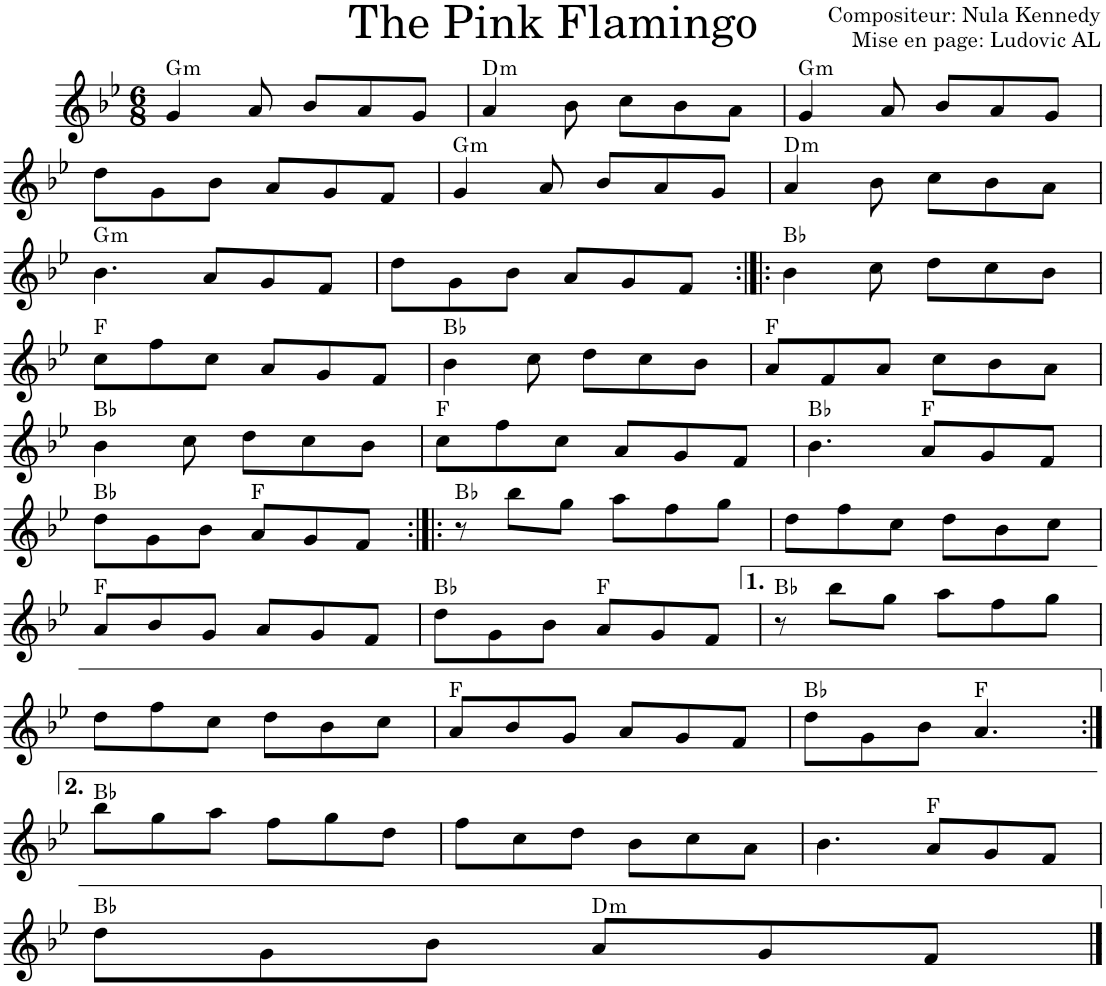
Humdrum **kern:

**kern	**harte
*part1	*part1
*staff1	*
*I"Voice	*
*I'V	*
*clefG2	*
*k[b-e-]	*
*M6/8	*
=1	=1
!	!LO:H:kt=m
4g/	G:min
8a/	.
8b-/L	.
8a/	.
8g/J	.
=2	=2
!	!LO:H:kt=m
4a/	D:min
8b-\	.
8cc\L	.
8b-\	.
8a\J	.
=3	=3
!	!LO:H:kt=m
4g/	G:min
8a/	.
8b-/L	.
8a/	.
8g/J	.
!!LO:LB:g=z
=4	=4
8dd\L	.
8g\	.
8b-\J	.
8a/L	.
8g/	.
8f/J	.
=5	=5
!	!LO:H:kt=m
4g/	G:min
8a/	.
8b-/L	.
8a/	.
8g/J	.
=6	=6
!	!LO:H:kt=m
4a/	D:min
8b-\	.
8cc\L	.
8b-\	.
8a\J	.
!!LO:LB:g=z
=7	=7
!	!LO:H:kt=m
4.b-\	G:min
8a/L	.
8g/	.
8f/J	.
=8	=8
8dd\L	.
8g\	.
8b-\J	.
8a/L	.
8g/	.
8f/J	.
=9:|!|:	=9:|!|:
4b-\	Bb:maj
8cc\	.
8dd\L	.
8cc\	.
8b-\J	.
!!LO:LB:g=z
=10	=10
8cc\L	F:maj
8ff\	.
8cc\J	.
8a/L	.
8g/	.
8f/J	.
=11	=11
4b-\	Bb:maj
8cc\	.
8dd\L	.
8cc\	.
8b-\J	.
=12	=12
8a/L	F:maj
8f/	.
8a/J	.
8cc\L	.
8b-\	.
8a\J	.
!!LO:LB:g=z
=13	=13
4b-\	Bb:maj
8cc\	.
8dd\L	.
8cc\	.
8b-\J	.
=14	=14
8cc\L	F:maj
8ff\	.
8cc\J	.
8a/L	.
8g/	.
8f/J	.
=15	=15
4.b-\	Bb:maj
8a/L	F:maj
8g/	.
8f/J	.
!!LO:LB:g=z
=16	=16
8dd\L	Bb:maj
8g\	.
8b-\J	.
8a/L	F:maj
8g/	.
8f/J	.
=17:|!|:	=17:|!|:
8r	Bb:maj
8bb-\L	.
8gg\J	.
8aa\L	.
8ff\	.
8gg\J	.
=18	=18
8dd\L	.
8ff\	.
8cc\J	.
8dd\L	.
8b-\	.
8cc\J	.
!!LO:LB:g=z
=19	=19
8a/L	F:maj
8b-/	.
8g/J	.
8a/L	.
8g/	.
8f/J	.
=20	=20
8dd\L	Bb:maj
8g\	.
8b-\J	.
8a/L	F:maj
8g/	.
8f/J	.
=21	=21
8r	Bb:maj
8bb-\L	.
8gg\J	.
8aa\L	.
8ff\	.
8gg\J	.
!!LO:LB:g=z
=22	=22
8dd\L	.
8ff\	.
8cc\J	.
8dd\L	.
8b-\	.
8cc\J	.
=23	=23
8a/L	F:maj
8b-/	.
8g/J	.
8a/L	.
8g/	.
8f/J	.
=24	=24
8dd\L	Bb:maj
8g\	.
8b-\J	.
4.a/	F:maj
!!LO:LB:g=z
=25:|!	=25:|!
8bb-\L	Bb:maj
8gg\	.
8aa\J	.
8ff\L	.
8gg\	.
8dd\J	.
=26	=26
8ff\L	.
8cc\	.
8dd\J	.
8b-\L	.
8cc\	.
8a\J	.
=27	=27
4.b-\	.
8a/L	F:maj
8g/	.
8f/J	.
!!LO:LB:g=z
=28	=28
8dd\L	Bb:maj
8g\	.
8b-\J	.
!	!LO:H:kt=m
8a/L	D:min
8g/	.
8f/J	.
==	==
*-	*-
